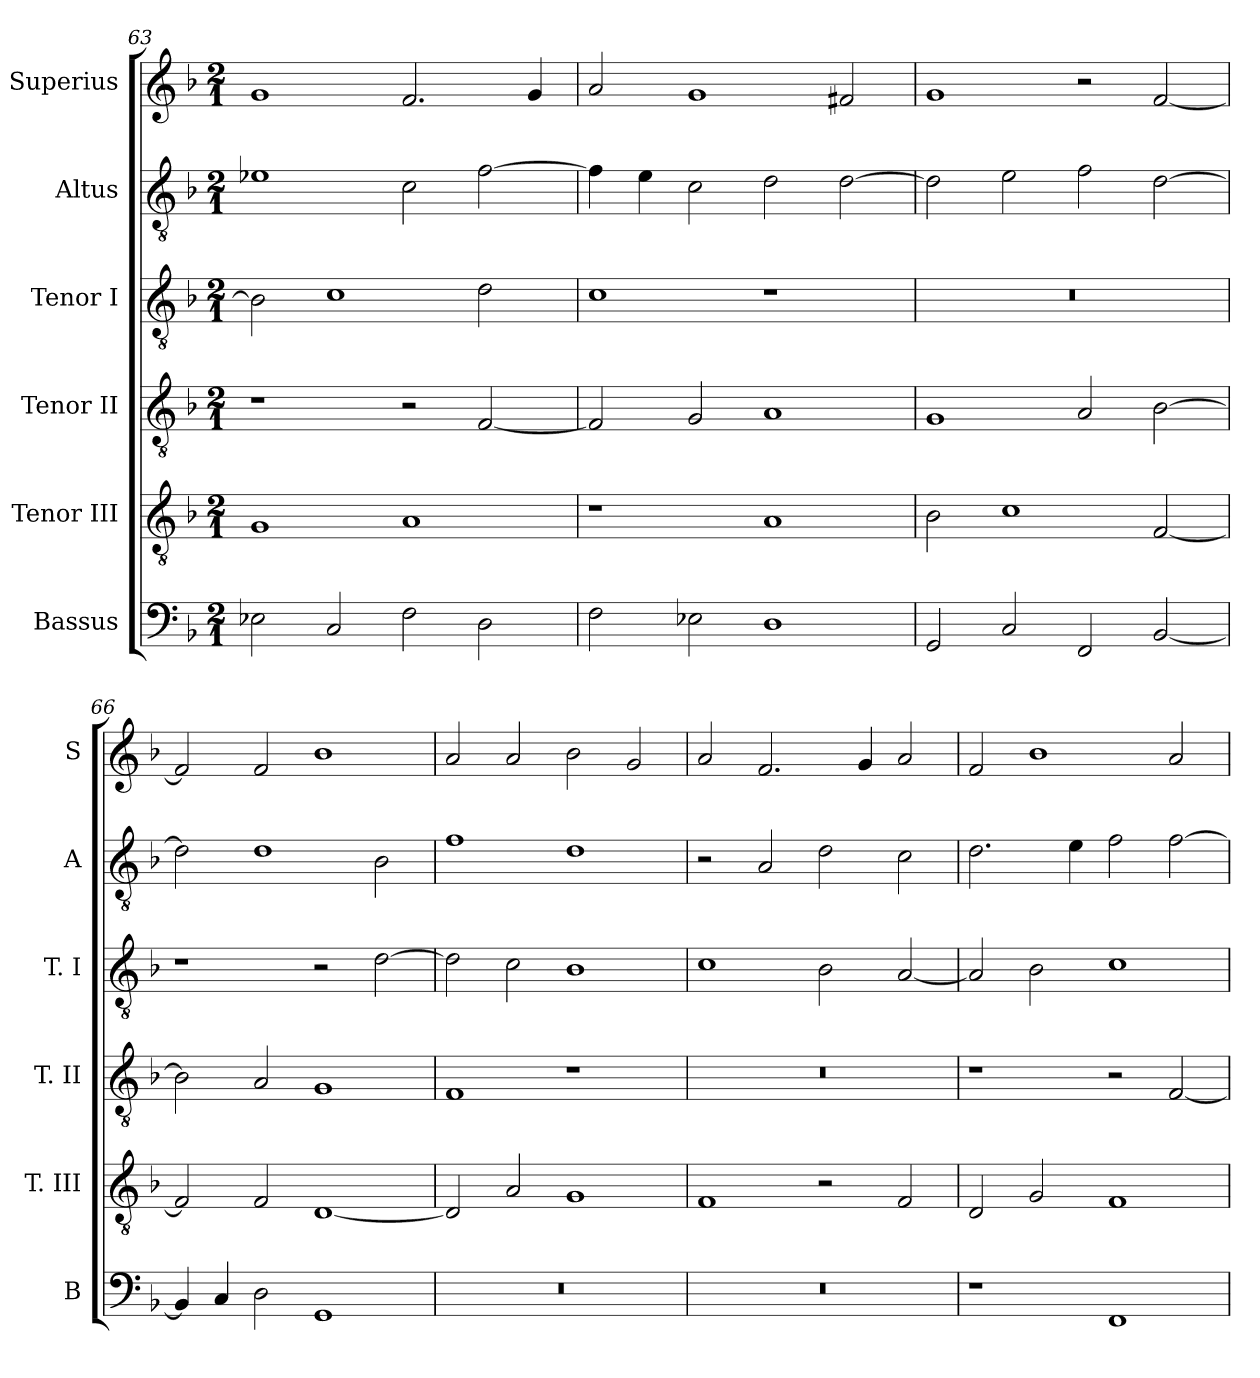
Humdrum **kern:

**kern	**kern	**kern	**kern	**kern	**kern
*part6	*part5	*part4	*part3	*part2	*part1
*staff6	*staff5	*staff4	*staff3	*staff2	*staff1
*I"Bassus	*I"Tenor III	*I"Tenor II	*I"Tenor I	*I"Altus	*I"Superius
*I'B	*I'T. III	*I'T. II	*I'T. I	*I'A	*I'S
*clefF4	*clefGv2	*clefGv2	*clefGv2	*clefGv2	*clefG2
*k[b-]	*k[b-]	*k[b-]	*k[b-]	*k[b-]	*k[b-]
*F:	*F:	*F:	*F:	*F:	*F:
*M2/1	*M2/1	*M2/1	*M2/1	*M2/1	*M2/1
=63	=63	=63	=63	=63	=63
2E-X	1G	1r	2B-]	1e-X	1g
2C	.	.	1c	.	.
2F	1A	2r	.	2c	2.f
2D	.	[2F	2d	[2f	.
.	.	.	.	.	4g
=64	=64	=64	=64	=64	=64
2F	1r	2F]	1c	4f]	2a
.	.	.	.	4e	.
2E-X	.	2G	.	2c	1g
1D	1A	1A	1r	2d	.
.	.	.	.	[2d	2f#X
=65	=65	=65	=65	=65	=65
2GG	2B-	1G	0r	2d]	1g
2C	1c	.	.	2e	.
2FF	.	2A	.	2f	2r
[2BB-	[2F	[2B-	.	[2d	[2f
=66	=66	=66	=66	=66	=66
4BB-]	2F]	2B-]	1r	2d]	2f]
4C	.	.	.	.	.
2D	2F	2A	.	1d	2f
1GG	[1D	1G	2r	.	1b-
.	.	.	[2d	2B-	.
=67	=67	=67	=67	=67	=67
0r	2D]	1F	2d]	1f	2a
.	2A	.	2c	.	2a
.	1G	1r	1B-	1d	2b-
.	.	.	.	.	2g
=68	=68	=68	=68	=68	=68
0r	1F	0r	1c	2r	2a
.	.	.	.	2A	2.f
.	2r	.	2B-	2d	.
.	.	.	.	.	4g
.	2F	.	[2A	2c	2a
=69	=69	=69	=69	=69	=69
1r	2D	1r	2A]	2.d	2f
.	2G	.	2B-	.	1b-
.	.	.	.	4e	.
1FF	1F	2r	1c	2f	.
.	.	[2F	.	[2f	2a
=	=	=	=	=	=
*-	*-	*-	*-	*-	*-
